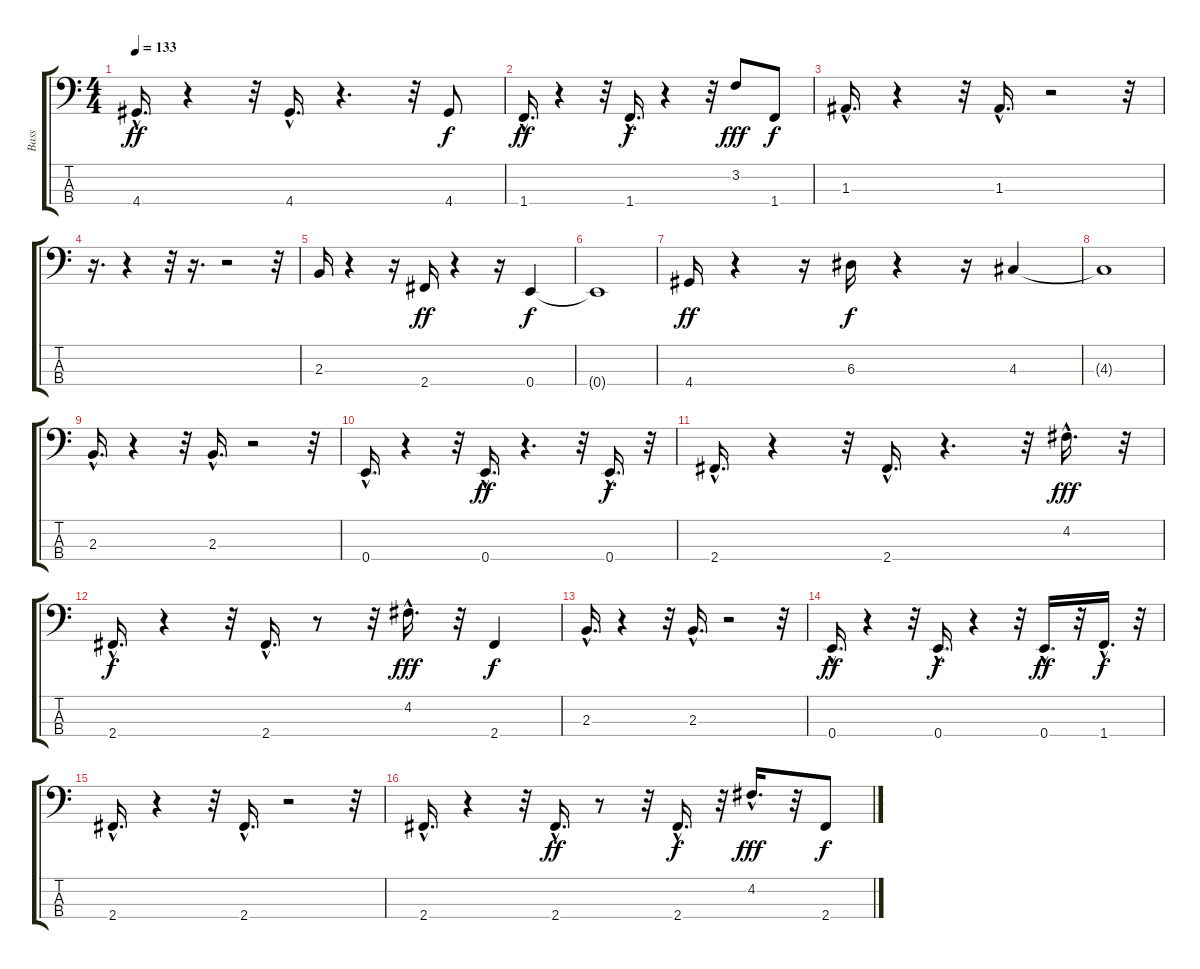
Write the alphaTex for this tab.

\track ("Bass" "Bass") {instrument fretlessbass}
\staff {score tabs}
\tuning (G2 D2 A1 E1) {hide}
\ts (4 4)
\tempo 133
\clef f4
\ks c
4.4{hac}.16{d dy ff} r.4 r.32 4.4{hac}.16{d} r.4{d} r.32 4.4.8{dy f} |
1.4{hac}.16{d dy ff} r.4 r.32 1.4{hac}.16{d dy f} r.4 r.32 3.2.8{dy fff instrument slapbass1} 1.4.8{dy f instrument fretlessbass} |
1.3{hac}.16{d} r.4 r.32 1.3{hac}.16{d} r.2 r.32 |
r.16{d} r.4 r.32 r.16{d} r.2 r.32 |
2.3.16 r.4 r.16 2.4.16{dy ff} r.4 r.16 0.4.4{dy f} |
0.4{t}.1 |
4.4.16{dy ff} r.4 r.16 6.3.16{dy f} r.4 r.16 4.3.4 |
4.3{t}.1 |
2.3{hac}.16{d} r.4 r.32 2.3{hac}.16{d} r.2 r.32 |
0.4{hac}.16{d} r.4 r.32 0.4{hac}.16{d dy ff} r.4{d} r.32 0.4{hac}.16{d dy f} r.32 |
2.4{hac}.16{d} r.4 r.32 2.4{hac}.16{d} r.4{d} r.32 4.2{hac}.16{d dy fff instrument slapbass1} r.32 |
2.4{hac}.16{d dy f instrument fretlessbass} r.4 r.32 2.4{hac}.16{d} r.8 r.32 4.2{hac}.16{d dy fff instrument slapbass1} r.32 2.4.4{dy f instrument fretlessbass} |
2.3{hac}.16{d} r.4 r.32 2.3{hac}.16{d} r.2 r.32 |
0.4{hac}.16{d dy ff} r.4 r.32 0.4{hac}.16{d dy f} r.4 r.32 0.4{hac}.16{d dy ff instrument slapbass1} r.32 1.4{hac}.16{d dy f instrument fretlessbass} r.32 |
2.4{hac}.16{d} r.4 r.32 2.4{hac}.16{d} r.2 r.32 |
2.4{hac}.16{d} r.4 r.32 2.4{hac}.16{d dy ff} r.8 r.32 2.4{hac}.16{d dy f} r.32 4.2{hac}.16{d dy fff instrument slapbass1} r.32 2.4.8{dy f instrument fretlessbass}
